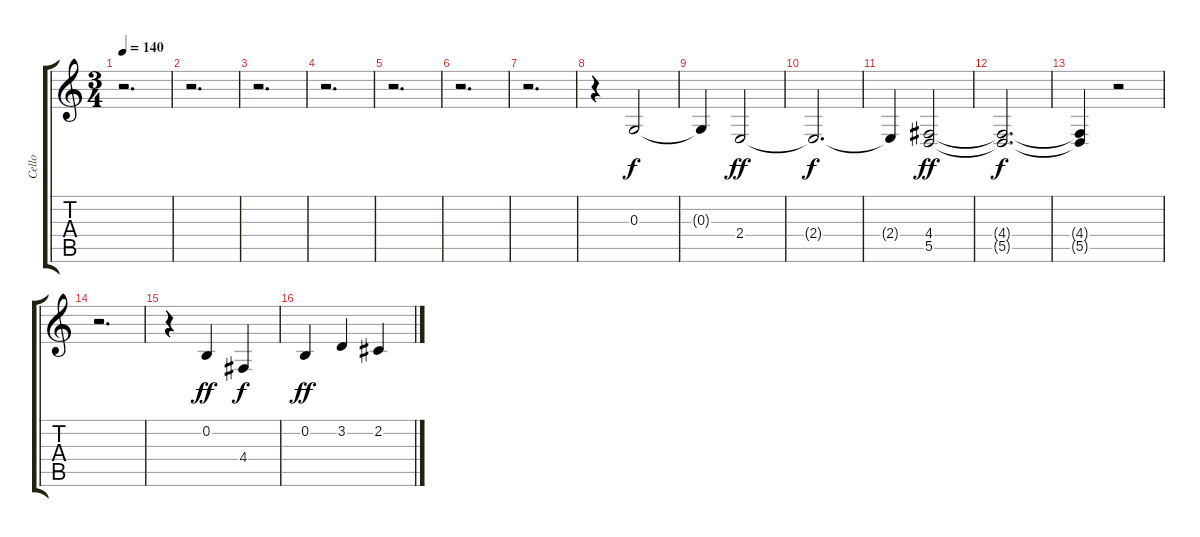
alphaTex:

\track ("Cello" "Cello") {instrument cello}
\staff {score tabs}
\tuning (E4 B3 G3 D3 A2 E2) {hide}
\ts (3 4)
\tempo 140
\clef g2
\ks c
r.2{d dy f} |
r.2{d} |
r.2{d} |
r.2{d} |
r.2{d} |
r.2{d} |
r.2{d} |
r.4 0.3.2 |
0.3{t}.4 2.4.2{dy ff} |
2.4{t}.2{d dy f} |
2.4{t}.4 (4.4 5.5).2{dy ff} |
(4.4{t} 5.5{t}).2{d dy f} |
(4.4{t} 5.5{t}).4 r.2 |
r.2{d} |
r.4 0.2.4{dy ff} 4.4.4{dy f} |
0.2.4{dy ff} 3.2.4 2.2.4
